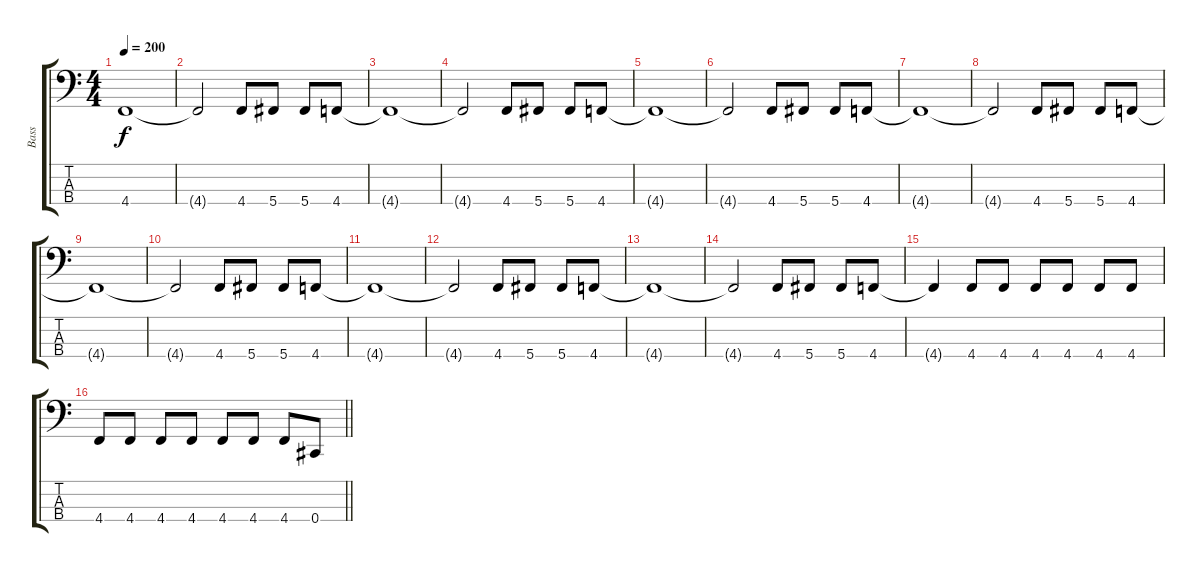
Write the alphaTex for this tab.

\track ("Bass" "Bass") {instrument electricbasspick}
\staff {score tabs}
\tuning (Gb2 Db2 Ab1 Db1) {hide}
\ts (4 4)
\tempo 200
\clef f4
\ks c
4.4{t}.1{dy f} |
4.4{t}.2 4.4.8 5.4.8 5.4.8 4.4.8 |
4.4{t}.1 |
4.4{t}.2 4.4.8 5.4.8 5.4.8 4.4.8 |
4.4{t}.1 |
4.4{t}.2 4.4.8 5.4.8 5.4.8 4.4.8 |
4.4{t}.1 |
4.4{t}.2 4.4.8 5.4.8 5.4.8 4.4.8 |
4.4{t}.1 |
4.4{t}.2 4.4.8 5.4.8 5.4.8 4.4.8 |
4.4{t}.1 |
4.4{t}.2 4.4.8 5.4.8 5.4.8 4.4.8 |
4.4{t}.1 |
4.4{t}.2 4.4.8 5.4.8 5.4.8 4.4.8 |
4.4{t}.4 4.4.8 4.4.8 4.4.8 4.4.8 4.4.8 4.4.8 |
\barLineRight lightlight
4.4.8 4.4.8 4.4.8 4.4.8 4.4.8 4.4.8 4.4.8 0.4.8
